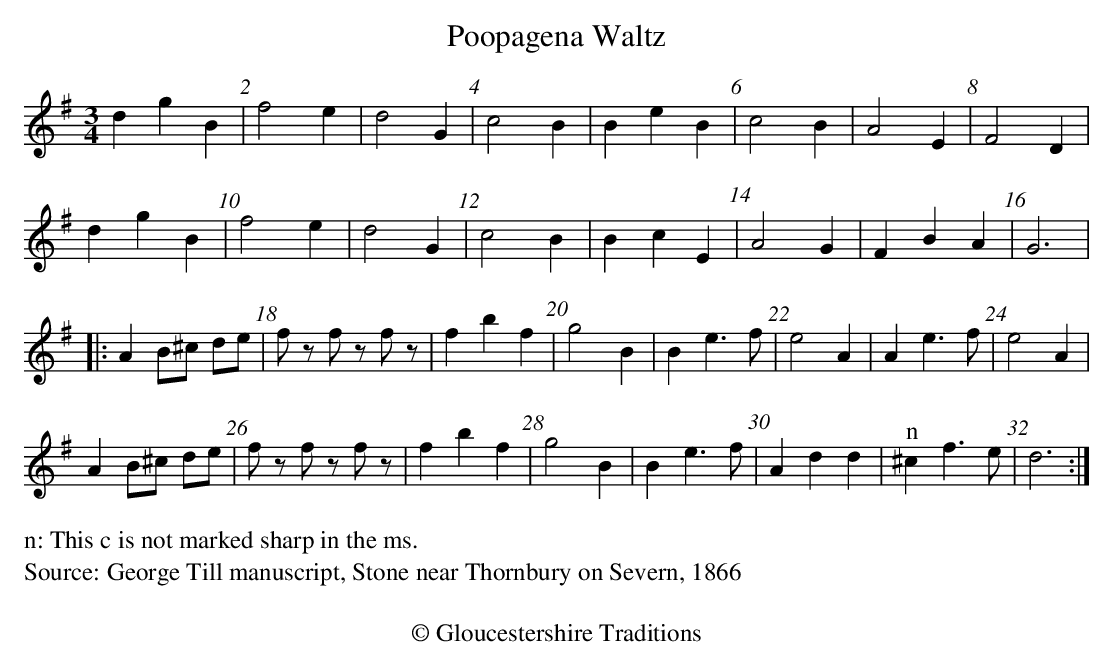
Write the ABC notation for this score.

X:1
T:Poopagena Waltz
M:3/4
L:1/4
K:G
dgB|f2e|d2G|c2B|BeB|c2B|A2E|F2D|
dgB |f2e | d2G | c2B | BcE | A2G | FBA | G3 |
|:AB/^c/ d/e/ |f/z/ f/z/ f/z/ | fbf | g2B | Be>f | e2A | Ae>f |e2A |
AB/^c/ d/e/ |f/z/ f/z/ f/z/ | fbf |g2B | Be>f | Add |"^n"^cf>e | d3:|
